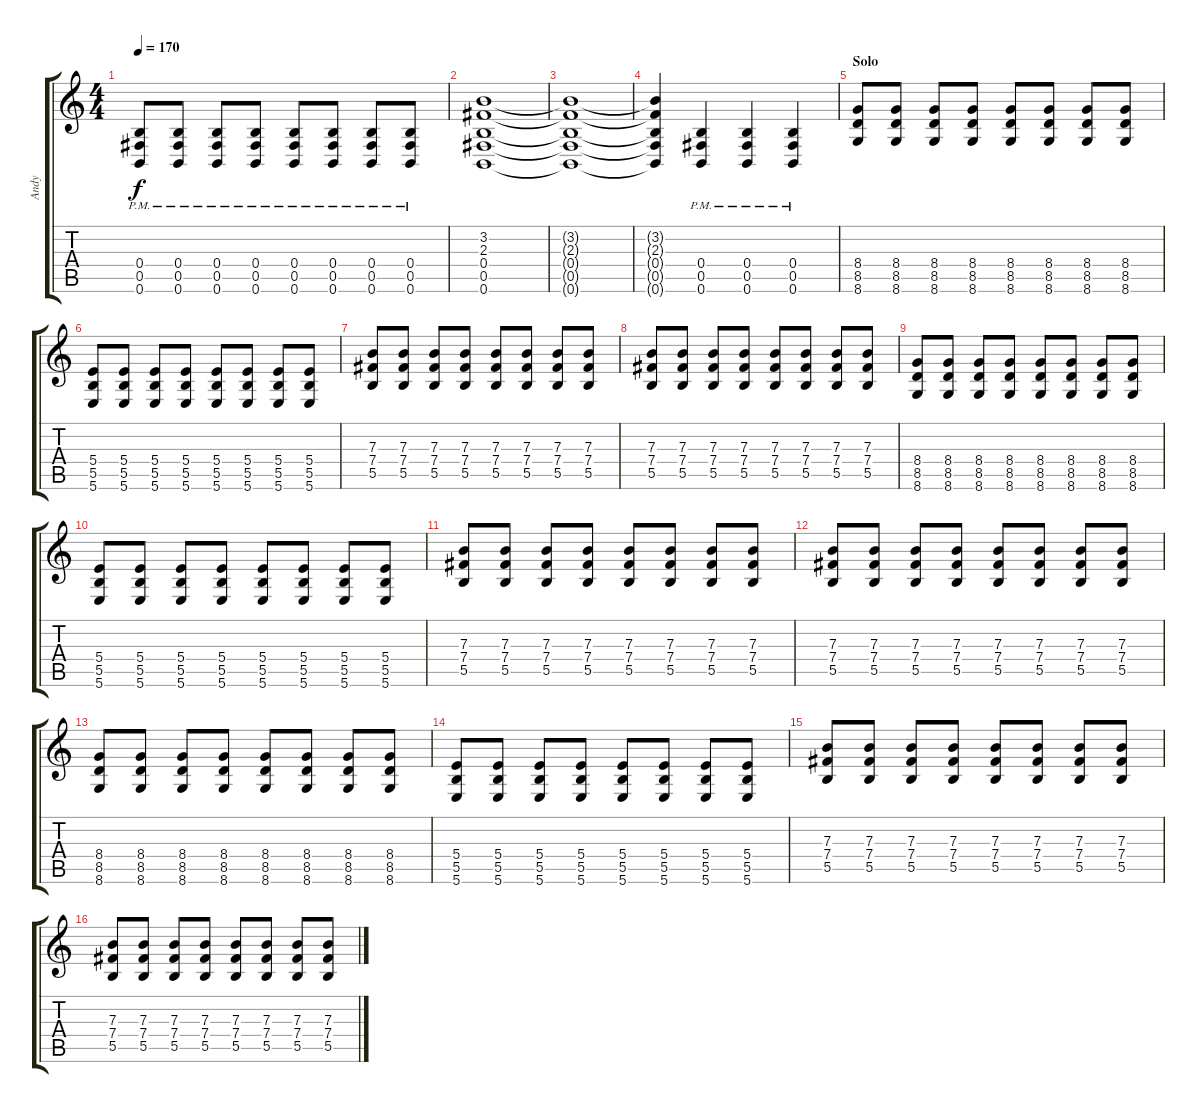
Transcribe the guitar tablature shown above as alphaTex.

\track ("Andy" "Andy") {instrument overdrivenguitar}
\staff {score tabs}
\tuning (Db4 Ab3 E3 B2 Gb2 B1) {hide}
\ts (4 4)
\tempo 170
\clef g2
\ks c
(0.4{pm} 0.5{pm} 0.6{pm}).8{dy f} (0.4{pm} 0.5{pm} 0.6{pm}).8 (0.4{pm} 0.5{pm} 0.6{pm}).8 (0.4{pm} 0.5{pm} 0.6{pm}).8 (0.4{pm} 0.5{pm} 0.6{pm}).8 (0.4{pm} 0.5{pm} 0.6{pm}).8 (0.4{pm} 0.5{pm} 0.6{pm}).8 (0.4{pm} 0.5{pm} 0.6{pm}).8 |
(3.2 2.3 0.4 0.5 0.6).1 |
(3.2{t} 2.3{t} 0.4{t} 0.5{t} 0.6{t}).1 |
(3.2{t} 2.3{t} 0.4{t} 0.5{t} 0.6{t}).4 (0.4{pm} 0.5{pm} 0.6{pm}).4 (0.4{pm} 0.5{pm} 0.6{pm}).4 (0.4{pm} 0.5{pm} 0.6{pm}).4 |
\section ("" "Solo")
(8.4 8.5 8.6).8 (8.4 8.5 8.6).8 (8.4 8.5 8.6).8 (8.4 8.5 8.6).8 (8.4 8.5 8.6).8 (8.4 8.5 8.6).8 (8.4 8.5 8.6).8 (8.4 8.5 8.6).8 |
(5.4 5.5 5.6).8 (5.4 5.5 5.6).8 (5.4 5.5 5.6).8 (5.4 5.5 5.6).8 (5.4 5.5 5.6).8 (5.4 5.5 5.6).8 (5.4 5.5 5.6).8 (5.4 5.5 5.6).8 |
(7.3 7.4 5.5).8 (7.3 7.4 5.5).8 (7.3 7.4 5.5).8 (7.3 7.4 5.5).8 (7.3 7.4 5.5).8 (7.3 7.4 5.5).8 (7.3 7.4 5.5).8 (7.3 7.4 5.5).8 |
(7.3 7.4 5.5).8 (7.3 7.4 5.5).8 (7.3 7.4 5.5).8 (7.3 7.4 5.5).8 (7.3 7.4 5.5).8 (7.3 7.4 5.5).8 (7.3 7.4 5.5).8 (7.3 7.4 5.5).8 |
(8.4 8.5 8.6).8 (8.4 8.5 8.6).8 (8.4 8.5 8.6).8 (8.4 8.5 8.6).8 (8.4 8.5 8.6).8 (8.4 8.5 8.6).8 (8.4 8.5 8.6).8 (8.4 8.5 8.6).8 |
(5.4 5.5 5.6).8 (5.4 5.5 5.6).8 (5.4 5.5 5.6).8 (5.4 5.5 5.6).8 (5.4 5.5 5.6).8 (5.4 5.5 5.6).8 (5.4 5.5 5.6).8 (5.4 5.5 5.6).8 |
(7.3 7.4 5.5).8 (7.3 7.4 5.5).8 (7.3 7.4 5.5).8 (7.3 7.4 5.5).8 (7.3 7.4 5.5).8 (7.3 7.4 5.5).8 (7.3 7.4 5.5).8 (7.3 7.4 5.5).8 |
(7.3 7.4 5.5).8 (7.3 7.4 5.5).8 (7.3 7.4 5.5).8 (7.3 7.4 5.5).8 (7.3 7.4 5.5).8 (7.3 7.4 5.5).8 (7.3 7.4 5.5).8 (7.3 7.4 5.5).8 |
(8.4 8.5 8.6).8 (8.4 8.5 8.6).8 (8.4 8.5 8.6).8 (8.4 8.5 8.6).8 (8.4 8.5 8.6).8 (8.4 8.5 8.6).8 (8.4 8.5 8.6).8 (8.4 8.5 8.6).8 |
(5.4 5.5 5.6).8 (5.4 5.5 5.6).8 (5.4 5.5 5.6).8 (5.4 5.5 5.6).8 (5.4 5.5 5.6).8 (5.4 5.5 5.6).8 (5.4 5.5 5.6).8 (5.4 5.5 5.6).8 |
(7.3 7.4 5.5).8 (7.3 7.4 5.5).8 (7.3 7.4 5.5).8 (7.3 7.4 5.5).8 (7.3 7.4 5.5).8 (7.3 7.4 5.5).8 (7.3 7.4 5.5).8 (7.3 7.4 5.5).8 |
(7.3 7.4 5.5).8 (7.3 7.4 5.5).8 (7.3 7.4 5.5).8 (7.3 7.4 5.5).8 (7.3 7.4 5.5).8 (7.3 7.4 5.5).8 (7.3 7.4 5.5).8 (7.3 7.4 5.5).8
